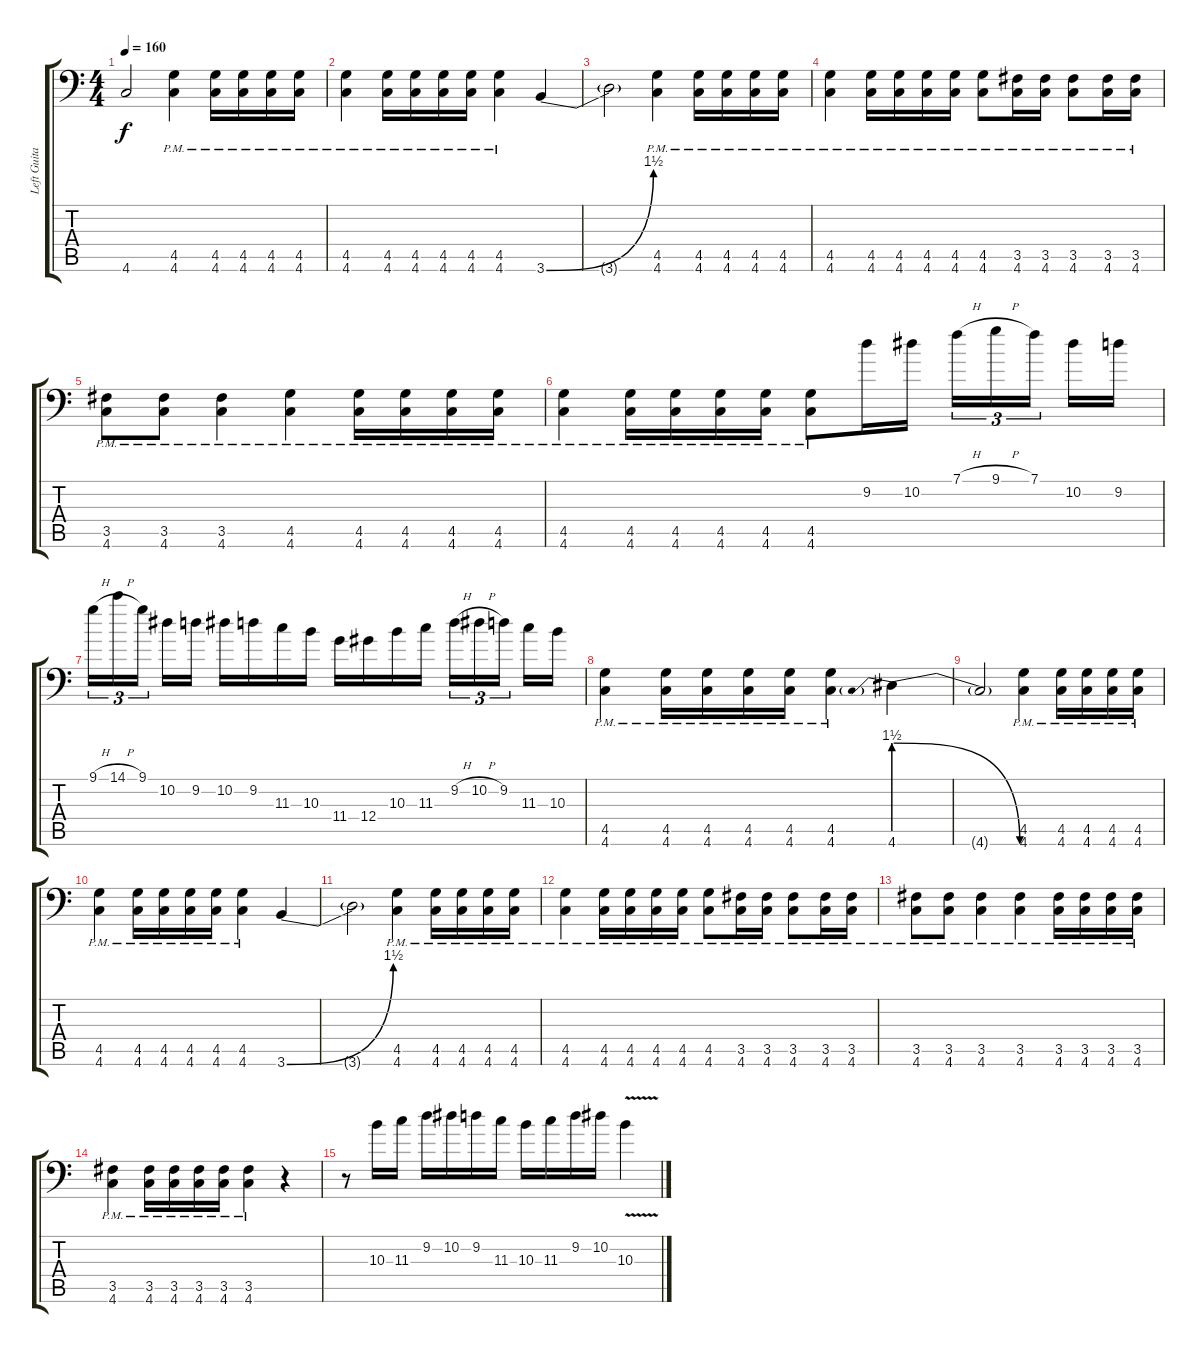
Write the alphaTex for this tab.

\track ("Left Guitar" "Left Guita") {instrument distortionguitar}
\staff {score tabs}
\tuning (Bb3 F3 Db3 Ab2 Eb2 Ab1) {hide}
\ts (4 4)
\tempo 160
\clef f4
\ks c
4.6{t}.2{dy f} (4.5{pm} 4.6{pm}).4 (4.5{pm} 4.6{pm}).16 (4.5{pm} 4.6{pm}).16 (4.5{pm} 4.6{pm}).16 (4.5{pm} 4.6{pm}).16 |
(4.5{pm} 4.6{pm}).4 (4.5{pm} 4.6{pm}).16 (4.5{pm} 4.6{pm}).16 (4.5{pm} 4.6{pm}).16 (4.5{pm} 4.6{pm}).16 (4.5{pm} 4.6{pm}).4 3.6{be (bend 0 0 60 6)}.4 |
3.6{t}.2 (4.5{pm} 4.6{pm}).4 (4.5{pm} 4.6{pm}).16 (4.5{pm} 4.6{pm}).16 (4.5{pm} 4.6{pm}).16 (4.5{pm} 4.6{pm}).16 |
(4.5{pm} 4.6{pm}).4 (4.5{pm} 4.6{pm}).16 (4.5{pm} 4.6{pm}).16 (4.5{pm} 4.6{pm}).16 (4.5{pm} 4.6{pm}).16 (4.5{pm} 4.6{pm}).8 (3.5{pm} 4.6{pm}).16 (3.5{pm} 4.6{pm}).16 (3.5{pm} 4.6{pm}).8 (3.5{pm} 4.6{pm}).16 (3.5{pm} 4.6{pm}).16 |
(3.5{pm} 4.6{pm}).8 (3.5{pm} 4.6{pm}).8 (3.5{pm} 4.6{pm}).4 (4.5{pm} 4.6{pm}).4 (4.5{pm} 4.6{pm}).16 (4.5{pm} 4.6{pm}).16 (4.5{pm} 4.6{pm}).16 (4.5{pm} 4.6{pm}).16 |
(4.5{pm} 4.6{pm}).4 (4.5{pm} 4.6{pm}).16 (4.5{pm} 4.6{pm}).16 (4.5{pm} 4.6{pm}).16 (4.5{pm} 4.6{pm}).16 (4.5{pm} 4.6{pm}).8 9.2.16 10.2.16 7.1{h}.16{tu (3 2)} 9.1{h}.16{tu (3 2)} 7.1.16{tu (3 2) beam splitsecondary} 10.2.16 9.2.16 |
9.1{h}.16{tu (3 2)} 14.1{h}.16{tu (3 2)} 9.1.16{tu (3 2) beam splitsecondary} 10.2.16 9.2.16 10.2.16 9.2.16 11.3.16 10.3.16 11.4.16 12.4.16 10.3.16 11.3.16 9.2{h}.16{tu (3 2)} 10.2{h}.16{tu (3 2)} 9.2.16{tu (3 2) beam splitsecondary} 11.3.16 10.3.16 |
(4.5{pm} 4.6{pm}).4 (4.5{pm} 4.6{pm}).16 (4.5{pm} 4.6{pm}).16 (4.5{pm} 4.6{pm}).16 (4.5{pm} 4.6{pm}).16 (4.5{pm} 4.6{pm}).4 4.6{be (prebendrelease 0 6 60 0)}.4 |
4.6{t}.2 (4.5{pm} 4.6{pm}).4 (4.5{pm} 4.6{pm}).16 (4.5{pm} 4.6{pm}).16 (4.5{pm} 4.6{pm}).16 (4.5{pm} 4.6{pm}).16 |
(4.5{pm} 4.6{pm}).4 (4.5{pm} 4.6{pm}).16 (4.5{pm} 4.6{pm}).16 (4.5{pm} 4.6{pm}).16 (4.5{pm} 4.6{pm}).16 (4.5{pm} 4.6{pm}).4 3.6{be (bend 0 0 60 6)}.4 |
3.6{t}.2 (4.5{pm} 4.6{pm}).4 (4.5{pm} 4.6{pm}).16 (4.5{pm} 4.6{pm}).16 (4.5{pm} 4.6{pm}).16 (4.5{pm} 4.6{pm}).16 |
(4.5{pm} 4.6{pm}).4 (4.5{pm} 4.6{pm}).16 (4.5{pm} 4.6{pm}).16 (4.5{pm} 4.6{pm}).16 (4.5{pm} 4.6{pm}).16 (4.5{pm} 4.6{pm}).8 (3.5{pm} 4.6{pm}).16 (3.5{pm} 4.6{pm}).16 (3.5{pm} 4.6{pm}).8 (3.5{pm} 4.6{pm}).16 (3.5{pm} 4.6{pm}).16 |
(3.5{pm} 4.6{pm}).8 (3.5{pm} 4.6{pm}).8 (3.5{pm} 4.6{pm}).4 (3.5{pm} 4.6{pm}).4 (3.5{pm} 4.6{pm}).16 (3.5{pm} 4.6{pm}).16 (3.5{pm} 4.6{pm}).16 (3.5{pm} 4.6{pm}).16 |
(3.5{pm} 4.6{pm}).4 (3.5{pm} 4.6{pm}).16 (3.5{pm} 4.6{pm}).16 (3.5{pm} 4.6{pm}).16 (3.5{pm} 4.6{pm}).16 (3.5{pm} 4.6{pm}).4 r.4 |
r.8 10.3.16 11.3.16 9.2.16 10.2.16 9.2.16 11.3.16 10.3.16 11.3.16 9.2.16 10.2.16 10.3{v}.4
